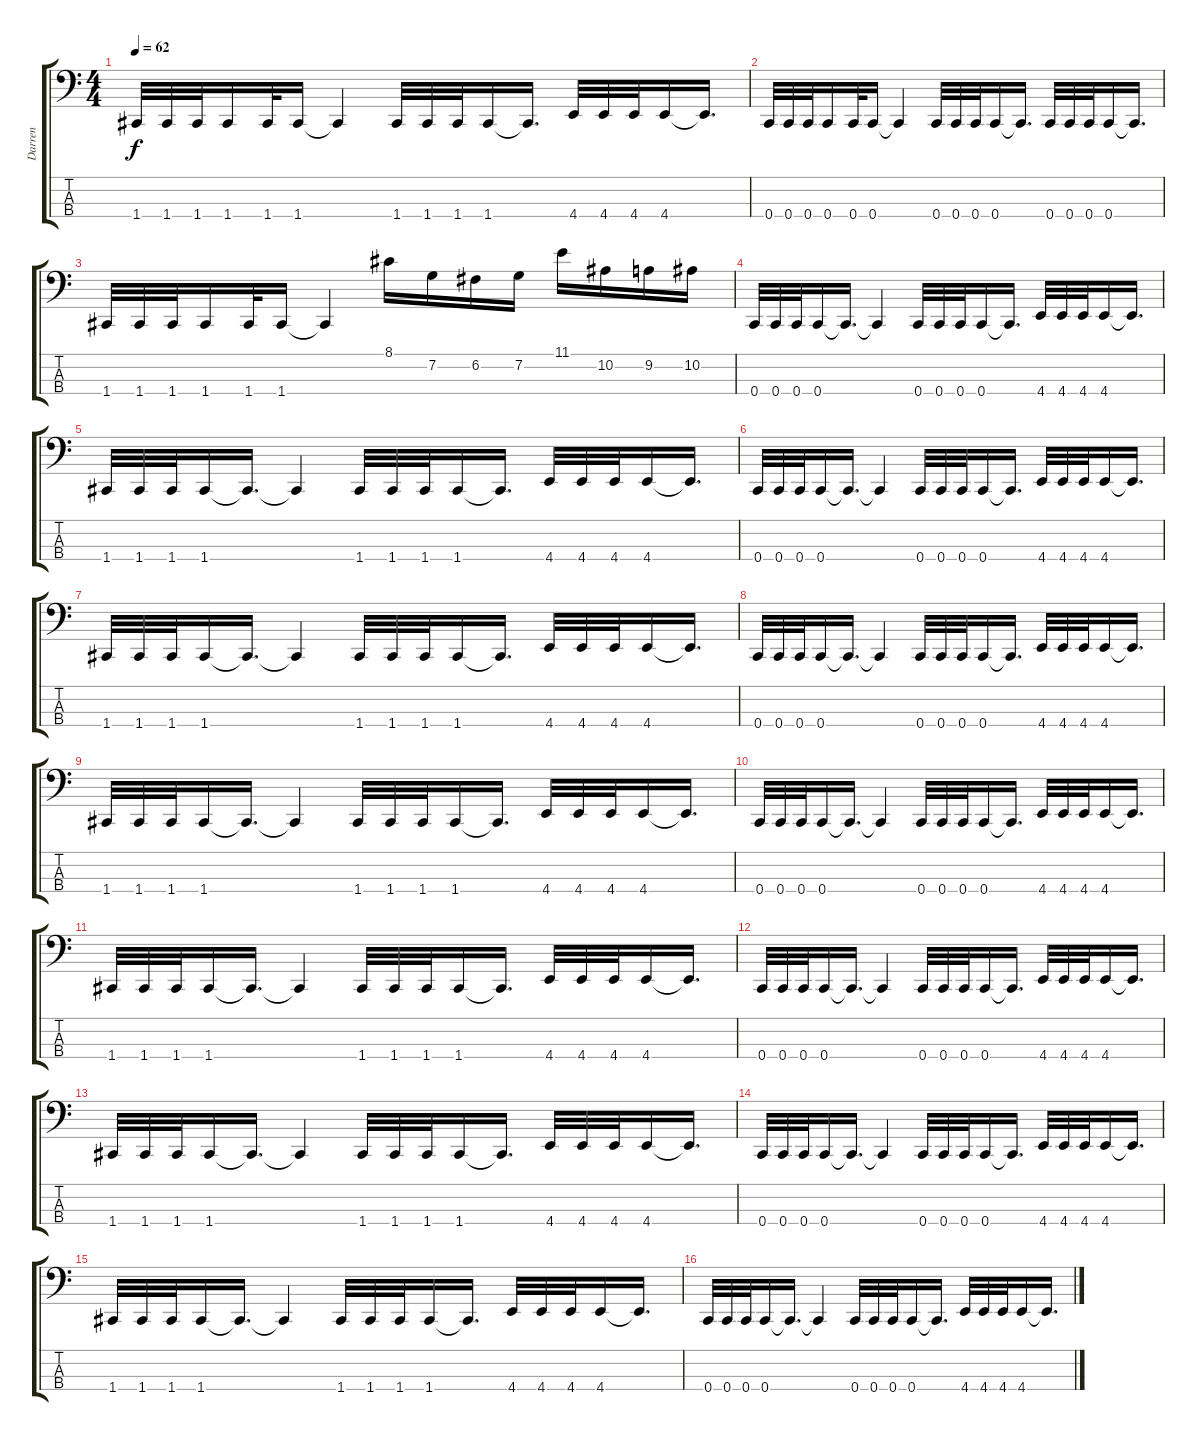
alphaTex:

\track ("Darren" "Darren") {instrument electricbassfinger}
\staff {score tabs}
\tuning (F2 C2 G1 C1) {hide}
\ts (4 4)
\tempo 62
\clef f4
\ks c
1.4.32{dy f} 1.4.32 1.4.32 1.4.16 1.4.32 1.4.16 1.4{t}.4 1.4.32 1.4.32 1.4.32 1.4.16 1.4{t}.16{d} 4.4.32 4.4.32 4.4.32 4.4.16 4.4{t}.16{d} |
0.4.32 0.4.32 0.4.32 0.4.16 0.4.32 0.4.16 0.4{t}.4 0.4.32 0.4.32 0.4.32 0.4.16 0.4{t}.16{d} 0.4.32 0.4.32 0.4.32 0.4.16 0.4{t}.16{d} |
1.4.32 1.4.32 1.4.32 1.4.16 1.4.32 1.4.16 1.4{t}.4 8.1.16 7.2.16 6.2.16 7.2.16 11.1.16 10.2.16 9.2.16 10.2.16 |
0.4.32 0.4.32 0.4.32 0.4.16 0.4{t}.16{d} 0.4{t}.4 0.4.32 0.4.32 0.4.32 0.4.16 0.4{t}.16{d} 4.4.32 4.4.32 4.4.32 4.4.16 4.4{t}.16{d} |
1.4.32 1.4.32 1.4.32 1.4.16 1.4{t}.16{d} 1.4{t}.4 1.4.32 1.4.32 1.4.32 1.4.16 1.4{t}.16{d} 4.4.32 4.4.32 4.4.32 4.4.16 4.4{t}.16{d} |
0.4.32 0.4.32 0.4.32 0.4.16 0.4{t}.16{d} 0.4{t}.4 0.4.32 0.4.32 0.4.32 0.4.16 0.4{t}.16{d} 4.4.32 4.4.32 4.4.32 4.4.16 4.4{t}.16{d} |
1.4.32 1.4.32 1.4.32 1.4.16 1.4{t}.16{d} 1.4{t}.4 1.4.32 1.4.32 1.4.32 1.4.16 1.4{t}.16{d} 4.4.32 4.4.32 4.4.32 4.4.16 4.4{t}.16{d} |
0.4.32 0.4.32 0.4.32 0.4.16 0.4{t}.16{d} 0.4{t}.4 0.4.32 0.4.32 0.4.32 0.4.16 0.4{t}.16{d} 4.4.32 4.4.32 4.4.32 4.4.16 4.4{t}.16{d} |
1.4.32 1.4.32 1.4.32 1.4.16 1.4{t}.16{d} 1.4{t}.4 1.4.32 1.4.32 1.4.32 1.4.16 1.4{t}.16{d} 4.4.32 4.4.32 4.4.32 4.4.16 4.4{t}.16{d} |
0.4.32 0.4.32 0.4.32 0.4.16 0.4{t}.16{d} 0.4{t}.4 0.4.32 0.4.32 0.4.32 0.4.16 0.4{t}.16{d} 4.4.32 4.4.32 4.4.32 4.4.16 4.4{t}.16{d} |
1.4.32 1.4.32 1.4.32 1.4.16 1.4{t}.16{d} 1.4{t}.4 1.4.32 1.4.32 1.4.32 1.4.16 1.4{t}.16{d} 4.4.32 4.4.32 4.4.32 4.4.16 4.4{t}.16{d} |
0.4.32 0.4.32 0.4.32 0.4.16 0.4{t}.16{d} 0.4{t}.4 0.4.32 0.4.32 0.4.32 0.4.16 0.4{t}.16{d} 4.4.32 4.4.32 4.4.32 4.4.16 4.4{t}.16{d} |
1.4.32 1.4.32 1.4.32 1.4.16 1.4{t}.16{d} 1.4{t}.4 1.4.32 1.4.32 1.4.32 1.4.16 1.4{t}.16{d} 4.4.32 4.4.32 4.4.32 4.4.16 4.4{t}.16{d} |
0.4.32 0.4.32 0.4.32 0.4.16 0.4{t}.16{d} 0.4{t}.4 0.4.32 0.4.32 0.4.32 0.4.16 0.4{t}.16{d} 4.4.32 4.4.32 4.4.32 4.4.16 4.4{t}.16{d} |
1.4.32 1.4.32 1.4.32 1.4.16 1.4{t}.16{d} 1.4{t}.4 1.4.32 1.4.32 1.4.32 1.4.16 1.4{t}.16{d} 4.4.32 4.4.32 4.4.32 4.4.16 4.4{t}.16{d} |
0.4.32 0.4.32 0.4.32 0.4.16 0.4{t}.16{d} 0.4{t}.4 0.4.32 0.4.32 0.4.32 0.4.16 0.4{t}.16{d} 4.4.32 4.4.32 4.4.32 4.4.16 4.4{t}.16{d}
